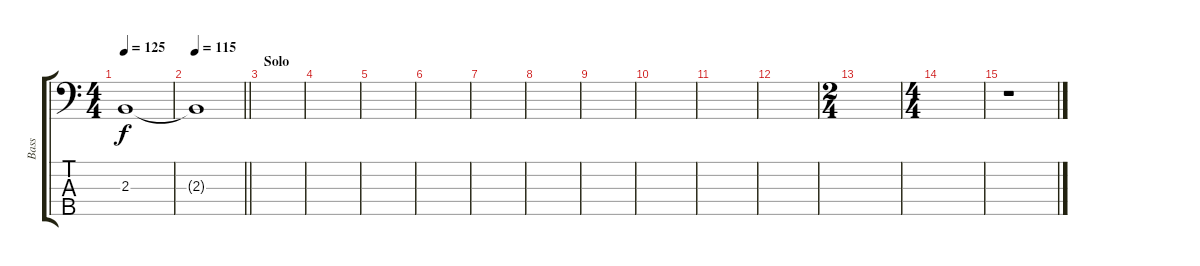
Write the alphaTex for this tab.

\track ("Bass" "Bass") {instrument electricbassfinger}
\staff {score tabs}
\tuning (G2 D2 A1 E1 B0) {hide}
\ts (4 4)
\tempo 125
\clef f4
\ks c
2.3.1{dy f volume 4} |
\tempo 115
\barLineRight lightlight
2.3{t}.1 |
\section ("" "Solo")
|
|
|
|
|
|
|
|
|
|
\ts (2 4)
|
\ts (4 4)
|
r.1
